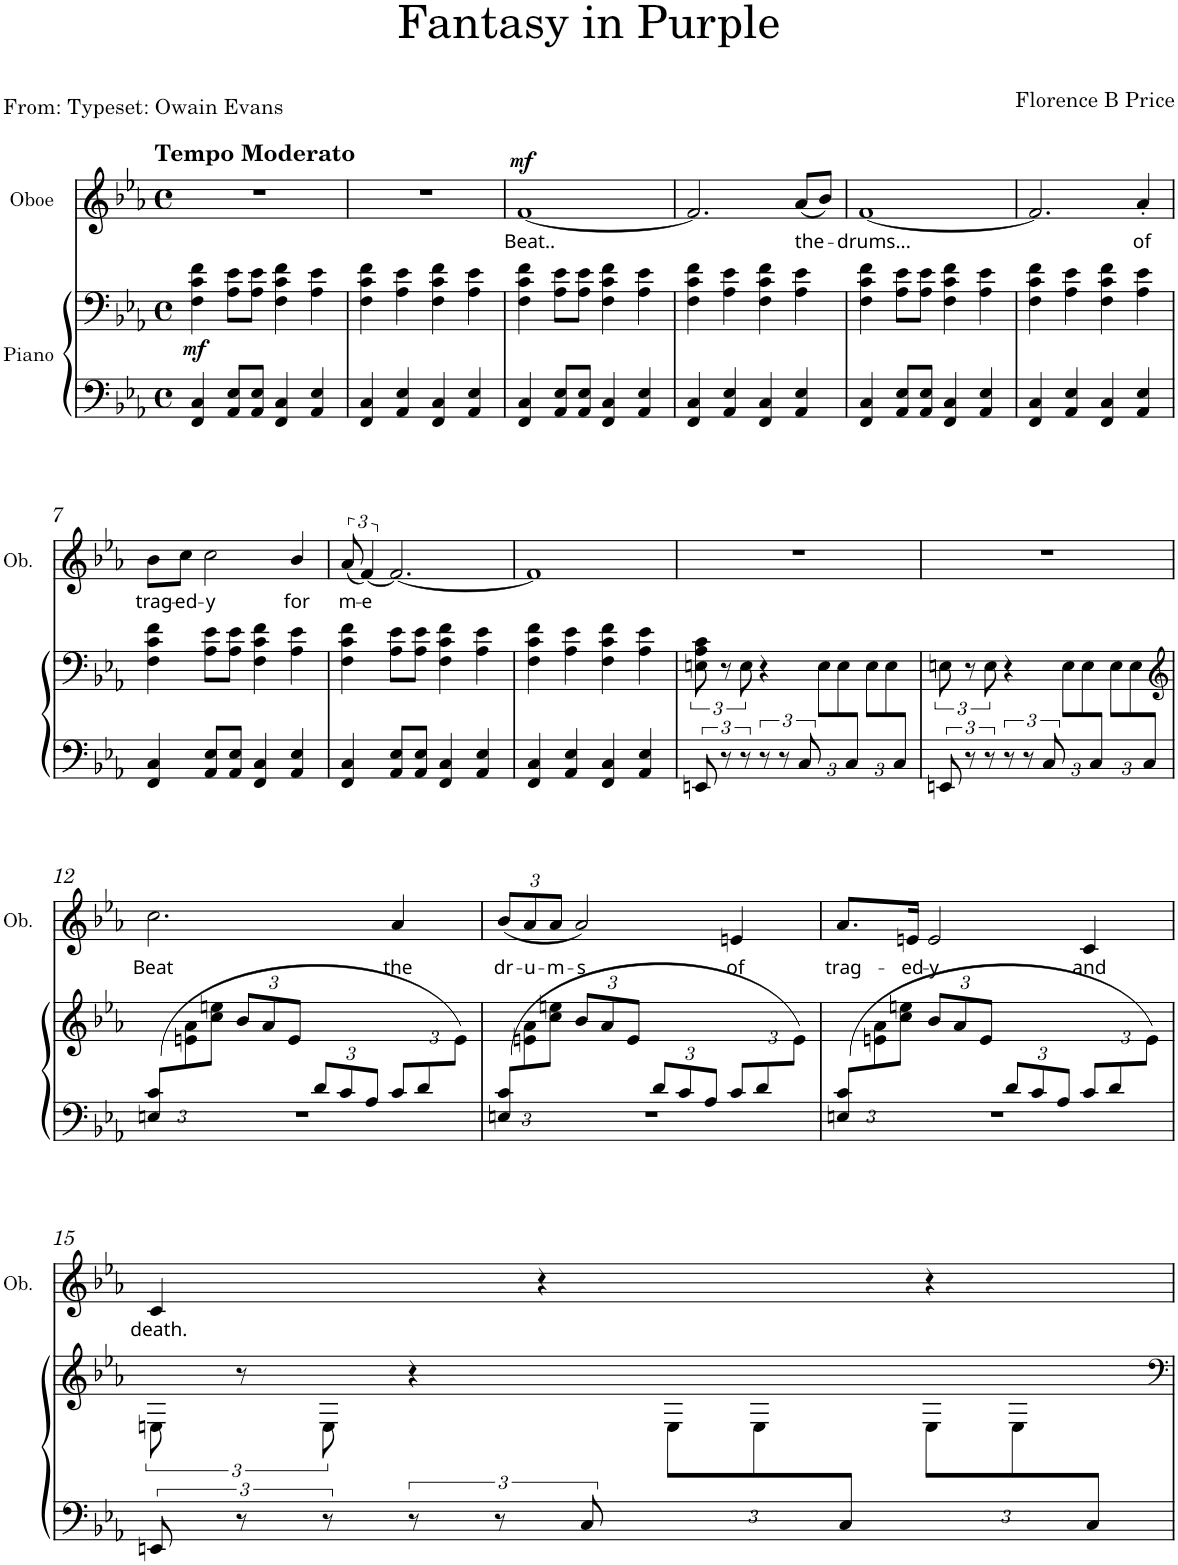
**kern	**kern	**dynam	**kern	**text	**dynam
*part2	*part2	*part2	*part1	*part1	*part1
*staff3	*staff2	*staff2/3	*staff1	*staff1	*staff1
*I"Piano	*	*	*I"Oboe	*	*
*I'Pno	*	*	*I'Ob.	*	*
*clefF4	*clefF4	*	*clefG2	*	*
*k[b-e-a-]	*k[b-e-a-]	*	*k[b-e-a-]	*	*
*M4/4	*M4/4	*	*M4/4	*	*
*met(c)	*met(c)	*	*met(c)	*	*
=1	=1	=1	=1	=1	=1
!	!	!	!LO:TX:a:B:t=Tempo Moderato	!	!
!	!	!LO:DY:b	!	!	!
4FF/ 4C/	4F\ 4c\ 4f\	mf	1r	.	.
8AA-/ 8E-/L	8A-\ 8e-\L	.	.	.	.
8AA-/ 8E-/J	8A-\ 8e-\J	.	.	.	.
4FF/ 4C/	4F\ 4c\ 4f\	.	.	.	.
4AA-/ 4E-/	4A-\ 4e-\	.	.	.	.
=2	=2	=2	=2	=2	=2
4FF/ 4C/	4F\ 4c\ 4f\	.	1r	.	.
4AA-/ 4E-/	4A-\ 4e-\	.	.	.	.
4FF/ 4C/	4F\ 4c\ 4f\	.	.	.	.
4AA-/ 4E-/	4A-\ 4e-\	.	.	.	.
=3	=3	=3	=3	=3	=3
!	!	!	!	!LO:LY:b	!LO:DY:a
4FF/ 4C/	4F\ 4c\ 4f\	.	[1f	Beat..	mf
8AA-/ 8E-/L	8A-\ 8e-\L	.	.	.	.
8AA-/ 8E-/J	8A-\ 8e-\J	.	.	.	.
4FF/ 4C/	4F\ 4c\ 4f\	.	.	.	.
4AA-/ 4E-/	4A-\ 4e-\	.	.	.	.
=4	=4	=4	=4	=4	=4
4FF/ 4C/	4F\ 4c\ 4f\	.	2.f/]	.	.
4AA-/ 4E-/	4A-\ 4e-\	.	.	.	.
4FF/ 4C/	4F\ 4c\ 4f\	.	.	.	.
!	!	!	!	!LO:LY:b	!
4AA-/ 4E-/	4A-\ 4e-\	.	(<8a-/L	the-	.
.	.	.	8b-/J)	.	.
=5	=5	=5	=5	=5	=5
!	!	!	!	!LO:LY:b	!
4FF/ 4C/	4F\ 4c\ 4f\	.	[1f	-drums...	.
8AA-/ 8E-/L	8A-\ 8e-\L	.	.	.	.
8AA-/ 8E-/J	8A-\ 8e-\J	.	.	.	.
4FF/ 4C/	4F\ 4c\ 4f\	.	.	.	.
4AA-/ 4E-/	4A-\ 4e-\	.	.	.	.
=6	=6	=6	=6	=6	=6
4FF/ 4C/	4F\ 4c\ 4f\	.	2.f/]	.	.
4AA-/ 4E-/	4A-\ 4e-\	.	.	.	.
4FF/ 4C/	4F\ 4c\ 4f\	.	.	.	.
!	!	!	!	!LO:LY:b	!
4AA-/ 4E-/	4A-\ 4e-\	.	4a-'/	of	.
!!LO:LB:g=z
=7	=7	=7	=7	=7	=7
!	!	!	!	!LO:LY:b	!
4FF/ 4C/	4F\ 4c\ 4f\	.	8b-\L	trag-	.
!	!	!	!	!LO:LY:b	!
.	.	.	8cc\J	-ed-	.
!	!	!	!	!LO:LY:b	!
8AA-/ 8E-/L	8A-\ 8e-\L	.	2cc\	-y	.
8AA-/ 8E-/J	8A-\ 8e-\J	.	.	.	.
4FF/ 4C/	4F\ 4c\ 4f\	.	.	.	.
!	!	!	!	!LO:LY:b	!
4AA-/ 4E-/	4A-\ 4e-\	.	4b-/	for	.
=8	=8	=8	=8	=8	=8
!	!	!	!	!LO:LY:b	!
4FF/ 4C/	4F\ 4c\ 4f\	.	(<12a-/	m-	.
!	!	!	!	!LO:LY:b	!
.	.	.	[6f/)	-e	.
8AA-/ 8E-/L	8A-\ 8e-\L	.	2.f/_	.	.
8AA-/ 8E-/J	8A-\ 8e-\J	.	.	.	.
4FF/ 4C/	4F\ 4c\ 4f\	.	.	.	.
4AA-/ 4E-/	4A-\ 4e-\	.	.	.	.
=9	=9	=9	=9	=9	=9
4FF/ 4C/	4F\ 4c\ 4f\	.	1f]	.	.
4AA-/ 4E-/	4A-\ 4e-\	.	.	.	.
4FF/ 4C/	4F\ 4c\ 4f\	.	.	.	.
4AA-/ 4E-/	4A-\ 4e-\	.	.	.	.
=10	=10	=10	=10	=10	=10
*^	*	*	*	*	*
3%2ryy	12EEn/	12En\ 12A-\ 12c\	.	1r	.	.
.	4r	12r	.	.	.	.
.	.	12E\	.	.	.	.
.	.	4r	.	.	.	.
.	12r	.	.	.	.	.
.	12C/	.	.	.	.	.
*	*	*Xbrackettup	*	*	*	*
.	2ryy	12E\L	.	.	.	.
.	.	12E\	.	.	.	.
12C/J	.	12ryy	.	.	.	.
6ryy	.	12E\L	.	.	.	.
.	.	12E\	.	.	.	.
12C/J	.	12ryy	.	.	.	.
=11	=11	=11	=11	=11	=11	=11
*	*	*brackettup	*	*	*	*
3%2ryy	12EEn/	12En\	.	1r	.	.
.	4r	12r	.	.	.	.
.	.	12E\	.	.	.	.
.	.	4r	.	.	.	.
.	12r	.	.	.	.	.
.	12C/	.	.	.	.	.
*	*	*Xbrackettup	*	*	*	*
.	2ryy	12E\L	.	.	.	.
.	.	12E\	.	.	.	.
12C/J	.	12ryy	.	.	.	.
6ryy	.	12E\L	.	.	.	.
.	.	12E\	.	.	.	.
12C/J	.	12ryy	.	.	.	.
!!LO:LB:g=z
=12	=12	=12	=12	=12	=12	=12
*	*	*clefG2	*	*	*	*
*Xbrackettup	*	*	*	*	*	*
!	!	!	!	!	!LO:LY:b	!
(>12En/ 12c/L	1r	12ryy	.	2.cc\	Beat	.
12%5ryy	.	12en\ 12a-\	.	.	.	.
.	.	12cc\ 12een\J	.	.	.	.
.	.	12b-/L	.	.	.	.
.	.	12a-/	.	.	.	.
.	.	12e/J	.	.	.	.
12d/L	.	12%5ryy	.	.	.	.
12c/	.	.	.	.	.	.
12A-/J	.	.	.	.	.	.
!	!	!	!	!	!LO:LY:b	!
12c/L	.	.	.	4a-/	the	.
12d/	.	.	.	.	.	.
12ryy	.	12e\J)	.	.	.	.
=13	=13	=13	=13	=13	=13	=13
*	*	*	*	*Xbrackettup	*	*
!	!	!	!	!	!LO:LY:b	!
(>12En/ 12c/L	1r	12ryy	.	(<12b-/L	dr-	.
!	!	!	!	!	!LO:LY:b	!
12%5ryy	.	12en\ 12a-\	.	12a-/	-u-	.
!	!	!	!	!	!LO:LY:b	!
.	.	12cc\ 12een\J	.	12a-/J	-m-	.
!	!	!	!	!	!LO:LY:b	!
.	.	12b-/L	.	2a-/)	-s	.
.	.	12a-/	.	.	.	.
.	.	12e/J	.	.	.	.
12d/L	.	12%5ryy	.	.	.	.
12c/	.	.	.	.	.	.
12A-/J	.	.	.	.	.	.
!	!	!	!	!	!LO:LY:b	!
12c/L	.	.	.	4en/	of	.
12d/	.	.	.	.	.	.
12ryy	.	12e\J)	.	.	.	.
=14	=14	=14	=14	=14	=14	=14
!	!	!	!	!	!LO:LY:b	!
(>12En/ 12c/L	1r	12ryy	.	8.a-/L	trag-	.
12%5ryy	.	12en\ 12a-\	.	.	.	.
.	.	12cc\ 12een\J	.	.	.	.
!	!	!	!	!	!LO:LY:b	!
.	.	.	.	16en/Jk	-ed-	.
!	!	!	!	!	!LO:LY:b	!
.	.	12b-/L	.	2e/	-y	.
.	.	12a-/	.	.	.	.
.	.	12e/J	.	.	.	.
12d/L	.	12%5ryy	.	.	.	.
12c/	.	.	.	.	.	.
12A-/J	.	.	.	.	.	.
!	!	!	!	!	!LO:LY:b	!
12c/L	.	.	.	4c/	and	.
12d/	.	.	.	.	.	.
12ryy	.	12e\J)	.	.	.	.
!!LO:LB:g=z
=15	=15	=15	=15	=15	=15	=15
*	*brackettup	*brackettup	*	*	*	*
!	!	!	!	!	!LO:LY:b	!
3%2ryy	12EEn/	12En\	.	4c/	death.	.
.	4r	12r	.	.	.	.
.	.	12E\	.	.	.	.
.	.	4r	.	8ryy	.	.
.	12r	.	.	.	.	.
.	.	.	.	4r	.	.
.	12C/	.	.	.	.	.
*	*	*Xbrackettup	*	*	*	*
.	2ryy	12E\L	.	.	.	.
.	.	12E\	.	.	.	.
.	.	.	.	8ryy	.	.
12C/J	.	12ryy	.	.	.	.
6ryy	.	12E\L	.	4r	.	.
.	.	12E\	.	.	.	.
12C/J	.	12ryy	.	.	.	.
*v	*v	*	*	*	*	*
=	=	=	=	=	=
*-	*-	*-	*-	*-	*-
